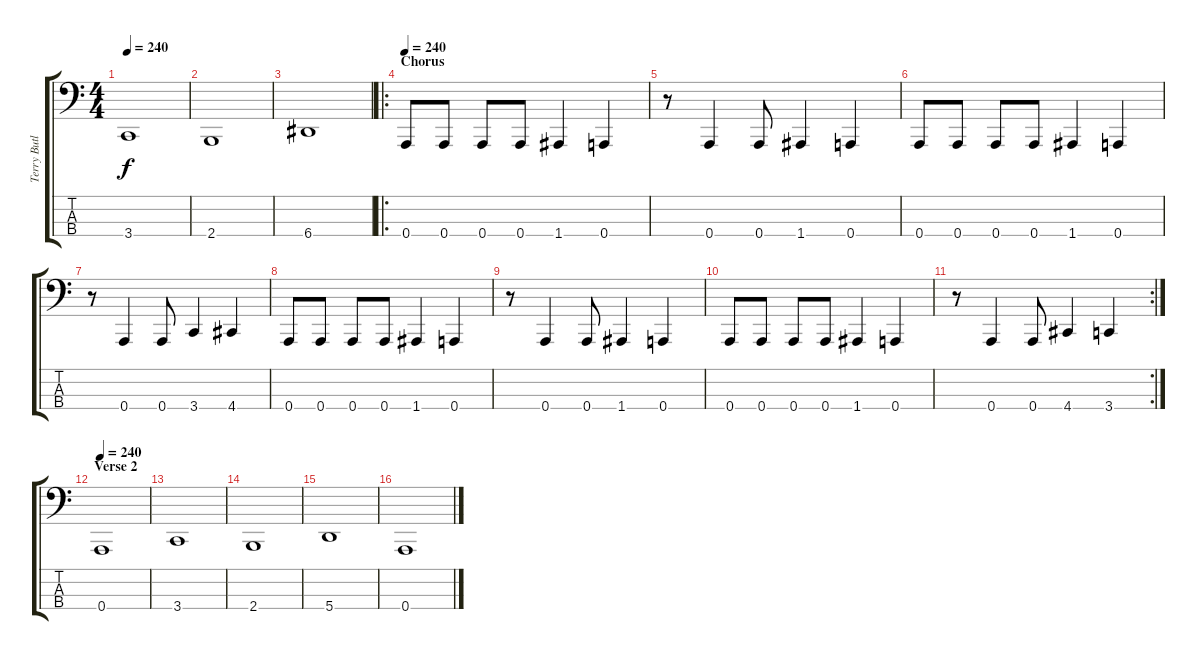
\track ("Terry Butler - Bass" "Terry Butl") {instrument fretlessbass}
\staff {score tabs}
\tuning (D2 A1 E1 A0) {hide}
\ts (4 4)
\tempo 240
\clef f4
\ks c
3.4.1{dy f} |
2.4.1 |
6.4.1 |
\ro
\section ("" "Chorus")
\tempo 240
0.4.8{volume 16 balance 8 instrument fretlessbass} 0.4.8 0.4.8 0.4.8 1.4.4 0.4.4 |
r.8 0.4.4 0.4.8 1.4.4 0.4.4 |
0.4.8 0.4.8 0.4.8 0.4.8 1.4.4 0.4.4 |
r.8 0.4.4 0.4.8 3.4.4 4.4.4 |
0.4.8 0.4.8 0.4.8 0.4.8 1.4.4 0.4.4 |
r.8 0.4.4 0.4.8 1.4.4 0.4.4 |
0.4.8 0.4.8 0.4.8 0.4.8 1.4.4 0.4.4 |
\rc 2
r.8 0.4.4 0.4.8 4.4.4 3.4.4 |
\section ("" "Verse 2")
\tempo 240
0.4.1{volume 16 balance 8 instrument fretlessbass} |
3.4.1 |
2.4.1 |
5.4.1 |
0.4.1
